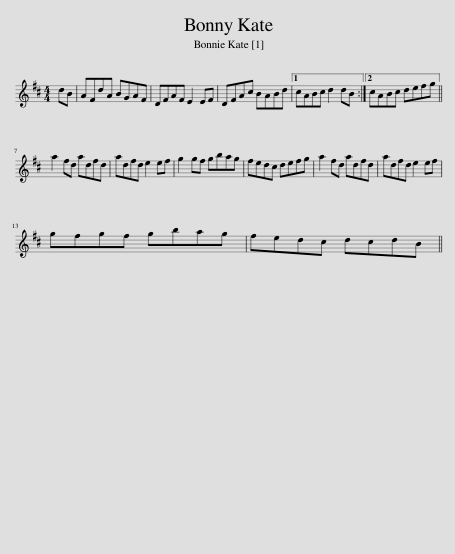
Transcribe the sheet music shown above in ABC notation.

X:1
L:1/8
M:4/4
I:linebreak $
K:D
V:1 treble
V:1
 dB | AFdA BGAF | DFAF E2 EF | DFAc BABd |1 cABc d2 dB :|2 %5
 cABc defg ||$ a2 fd adfd | adfd e2 ef | g2 gf gbag | fedc defg | %10
 a2 fd adfd | adfd e2 ef |$ gfgf gbag | fedc dcdB || %14
